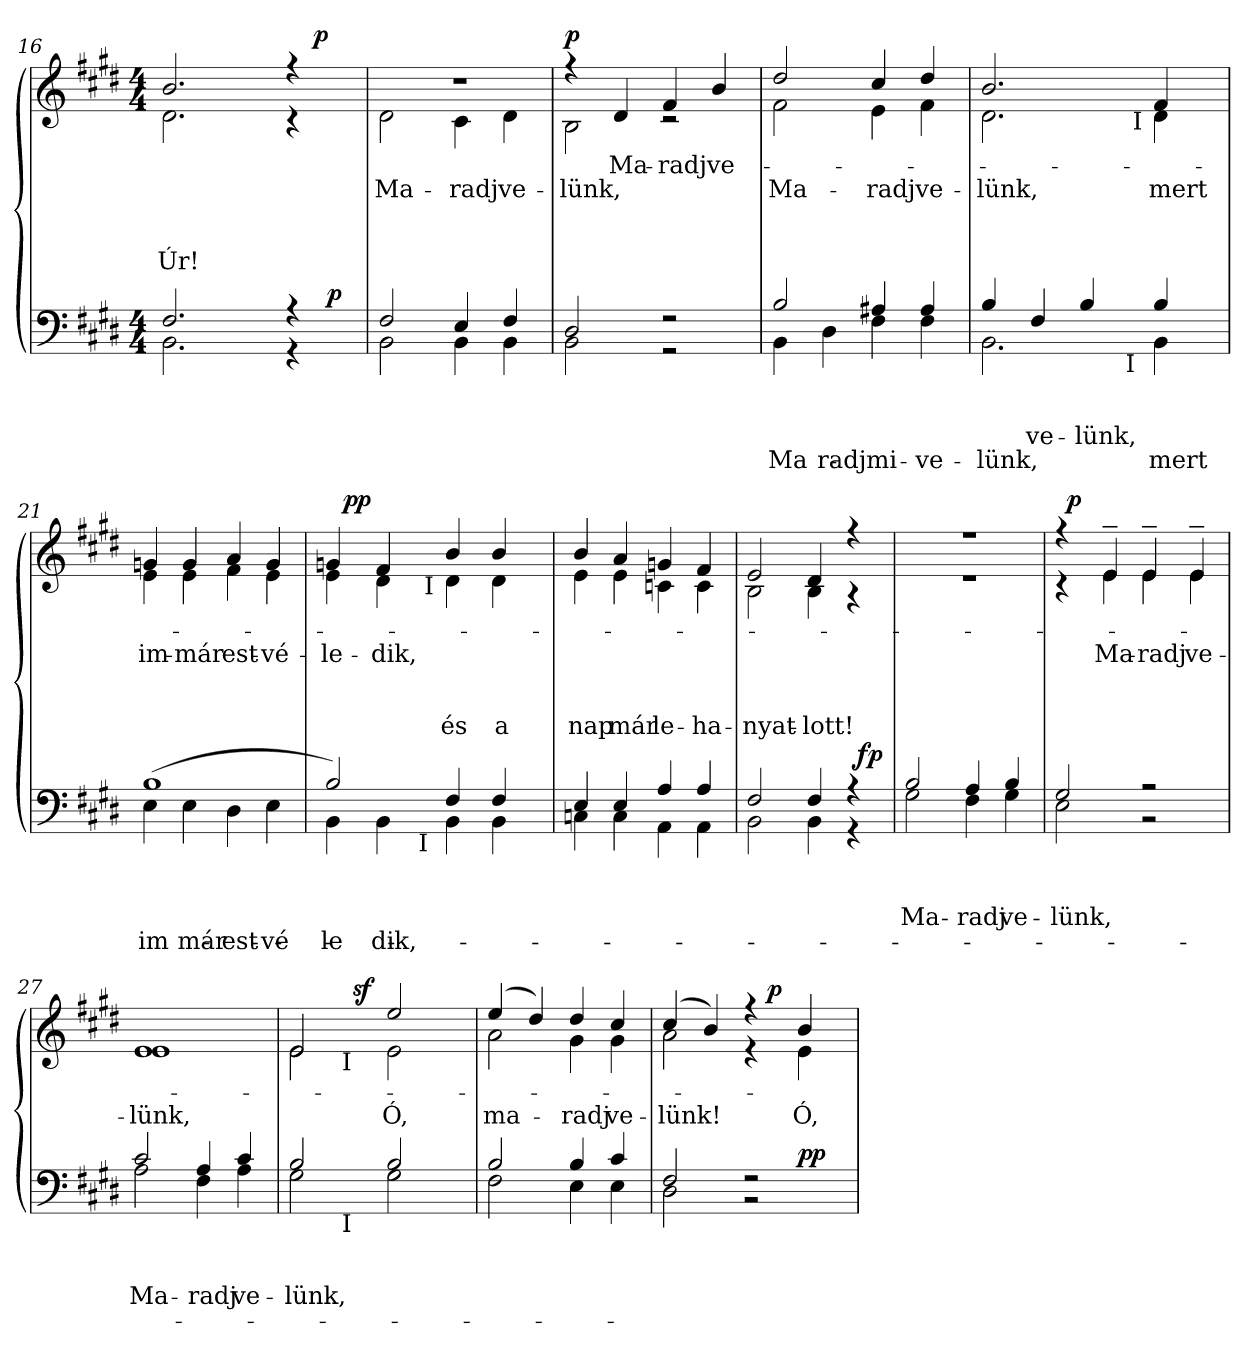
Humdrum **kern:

**kern	**text	**text	**text	**text	**dynam	**kern	**text	**text	**text	**text	**text	**dynam
*part2	*part2	*part2	*part2	*part2	*part2	*part1	*part1	*part1	*part1	*part1	*part1	*part1
*staff2	*staff2	*staff2	*staff2	*staff2	*staff2	*staff1	*staff1	*staff1	*staff1	*staff1	*staff1	*staff1
*clefF4	*	*	*	*	*	*clefG2	*	*	*	*	*	*
*k[f#c#g#d#]	*	*	*	*	*	*k[f#c#g#d#]	*	*	*	*	*	*
*c#:	*	*	*	*	*	*c#:	*	*	*	*	*	*
*M4/4	*	*	*	*	*	*M4/4	*	*	*	*	*	*
=16	=16	=16	=16	=16	=16	=16	=16	=16	=16	=16	=16	=16
*^	*	*	*	*	*	*^	*	*	*	*	*	*
!	!	!	!	!	!	!	!	!	!	!	!	!	!LO:LY:b	!
*	*^	*	*	*	*	*	*	*^	*	*	*	*	*	*
2.F#/	2.BB\	2..ryy	.	.	.	.	.	2.b/	2.d#\	2ryy	.	.	.	.	Úr!	.
.	.	.	.	.	.	.	.	.	.	4ryy	.	.	.	.	.	.
4r	4r	.	.	.	.	.	.	4r	4r	16.ryy	.	.	.	.	.	.
!	!	!	!	!	!	!	!	!	!	!	!	!	!	!	!	!LO:DY:b
.	.	.	.	.	.	.	.	.	.	8ryy	.	.	.	.	.	p
!	!	!	!	!	!	!	!LO:DY:a	!	!	!	!	!	!	!	!	!
.	.	8ryy	.	.	.	.	p	.	.	.	.	.	.	.	.	.
.	.	.	.	.	.	.	.	.	.	32ryy	.	.	.	.	.	.
*	*v	*v	*	*	*	*	*	*	*	*	*	*	*	*	*	*
*	*	*	*	*	*	*	*	*v	*v	*	*	*	*	*	*
=17	=17	=17	=17	=17	=17	=17	=17	=17	=17	=17	=17	=17	=17	=17
*	*^	*	*	*	*	*	*	*^	*	*	*	*	*	*
!	!	!	!	!	!	!	!	!	!	!	!	!LO:LY:b	!	!	!	!
*	*v	*v	*	*	*	*	*	*	*	*	*	*	*	*	*	*
*	*	*	*	*	*	*	*	*v	*v	*	*	*	*	*	*
2F#/	2BB\	.	.	.	.	.	1rdd	2d#\	.	Ma-	.	.	.	.
!	!	!	!	!	!	!	!	!	!	!LO:LY:b	!	!	!	!
4E/	4BB\	.	.	.	.	.	.	4c#\	.	-radj	.	.	.	.
!	!	!	!	!	!	!	!	!	!	!LO:LY:b	!	!	!	!
4F#/	4BB\	.	.	.	.	.	.	4d#\	.	ve-	.	.	.	.
=18	=18	=18	=18	=18	=18	=18	=18	=18	=18	=18	=18	=18	=18	=18
!	!	!	!	!	!	!	!	!	!	!LO:LY:b	!	!	!	!LO:DY:a
2D#/	2BB\	.	.	.	.	.	4ree	2B\	.	-lünk,	.	.	.	p
!	!	!	!	!	!	!	!	!	!LO:LY:a	!	!	!	!	!
.	.	.	.	.	.	.	4d#/	.	Ma-	.	.	.	.	.
!	!	!	!	!	!	!	!	!	!LO:LY:a	!	!	!	!	!
2r	2r	.	.	.	.	.	4f#/	2rc	-radj	.	.	.	.	.
!	!	!	!	!	!	!	!	!	!LO:LY:a	!	!	!	!	!
.	.	.	.	.	.	.	4b/	.	ve-	.	.	.	.	.
=19	=19	=19	=19	=19	=19	=19	=19	=19	=19	=19	=19	=19	=19	=19
!	!	!	!	!	!LO:LY:b	!	!	!	!	!	!	!	!	!
!	!	!	!	!	!	!	!	!	!LO:LY:a	!	!	!	!	!
!	!	!	!	!	!	!	!	!	!	!LO:LY:b	!	!	!	!
2B/	4BB\	.	.	.	Ma-	.	2dd#/	2f#\	.	Ma-	.	.	.	.
!	!	!	!	!	!LO:LY:b	!	!	!	!	!	!	!	!	!
.	4D#\	.	.	.	-radj	.	.	.	.	.	.	.	.	.
!	!	!	!	!	!LO:LY:b	!	!	!	!	!	!	!	!	!
!	!	!	!	!	!	!	!	!	!LO:LY:a	!	!	!	!	!
!	!	!	!	!	!	!	!	!	!	!LO:LY:b	!	!	!	!
4A#X/	4F#\	.	.	.	mi-	.	4cc#/	4e\	.	-radj	.	.	.	.
!	!	!	!	!	!LO:LY:b	!	!	!	!	!	!	!	!	!
!	!	!	!	!	!	!	!	!	!LO:LY:a	!	!	!	!	!
!	!	!	!	!	!	!	!	!	!	!LO:LY:b	!	!	!	!
4A#/	4F#\	.	.	.	-ve-	.	4dd#/	4f#\	.	ve-	.	.	.	.
*	*	*	*	*	*	*	*v	*v	*	*	*	*	*	*
!!LO:LB:g=z
=20	=20	=20	=20	=20	=20	=20	=20	=20	=20	=20	=20	=20	=20
*	*	*	*	*	*	*	*^	*	*	*	*	*	*
!	!	!	!	!	!LO:LY:b	!	!	!	!	!	!	!	!	!
*	*	*	*	*	*	*	*v	*v	*	*	*	*	*	*
*	*	*	*	*	*	*	*^	*	*	*	*	*	*
!	!	!	!	!	!	!	!	!	!LO:LY:a	!	!	!	!	!
!	!	!	!	!	!	!	!	!	!	!LO:LY:b	!	!	!	!
*	*^	*	*	*	*	*	*	*^	*	*	*	*	*	*
4B/	2.BB\	3%2ryy	.	.	.	-lünk,	.	2.b/	2.d#\	2ryy	.	-lünk,	.	.	.	.
!	!	!	!	!	!LO:LY:a	!	!	!	!	!	!	!	!	!	!	!
4F#/	.	.	.	.	ve-	.	.	.	.	.	.	.	.	.	.	.
!	!	!	!	!	!LO:LY:a	!	!	!	!	!	!	!	!	!	!	!
4B/	.	.	.	.	-lünk,	.	.	.	.	8.ryy	.	.	.	.	.	.
.	.	96ryy	.	.	.	.	.	.	.	.	.	.	.	.	.	.
!	!	!LO:TX:b:t=I	!	!	!	!	!	!	!	!	!	!	!	!	!	!
.	.	6ryy	.	.	.	.	.	.	.	.	.	.	.	.	.	.
!	!	!	!	!	!	!	!	!	!	!LO:TX:b:t=I	!	!	!	!	!	!
.	.	.	.	.	.	.	.	.	.	4ryy	.	.	.	.	.	.
!	!	!	!	!	!LO:LY:a	!	!	!	!	!	!	!	!	!	!	!
!	!	!	!	!	!	!LO:LY:b	!	!	!	!	!	!	!	!	!	!
!	!	!	!	!	!	!	!	!	!	!	!	!LO:LY:b	!	!	!	!
4B/	4BB\	.	.	.	.	mert	.	4f#/	4d#\	.	.	mert	.	.	.	.
.	.	12...ryy	.	.	.	.	.	.	.	.	.	.	.	.	.	.
.	.	.	.	.	.	.	.	.	.	16ryy	.	.	.	.	.	.
*v	*v	*v	*	*	*	*	*	*	*	*	*	*	*	*	*	*
*	*	*	*	*	*	*v	*v	*v	*	*	*	*	*	*
=21	=21	=21	=21	=21	=21	=21	=21	=21	=21	=21	=21	=21
*^	*	*	*	*	*	*^	*	*	*	*	*	*
*	*^	*	*	*	*	*	*	*^	*	*	*	*	*	*
!	!	!	!	!	!LO:LY:a	!	!	!	!	!	!	!	!	!	!	!
*	*v	*v	*	*	*	*	*	*	*	*	*	*	*	*	*	*
*	*	*	*	*	*	*	*v	*v	*v	*	*	*	*	*	*
*	*^	*	*	*	*	*	*^	*	*	*	*	*	*
*	*	*	*	*	*	*	*	*	*^	*	*	*	*	*	*
!	!	!	!	!	!	!LO:LY:b	!	!	!	!	!	!	!	!	!	!
*	*v	*v	*	*	*	*	*	*	*	*	*	*	*	*	*	*
*	*	*	*	*	*	*	*	*v	*v	*	*	*	*	*	*
*	*^	*	*	*	*	*	*	*^	*	*	*	*	*	*
!	!	!	!	!	!	!	!	!	!	!	!	!LO:LY:b	!	!	!	!
*	*v	*v	*	*	*	*	*	*	*	*	*	*	*	*	*	*
*	*	*	*	*	*	*	*	*v	*v	*	*	*	*	*	*
(>1B	4E\	.	.	.	im-	.	4gn/	4e\	.	im-	.	.	.	.
!	!	!	!	!	!LO:LY:b	!	!	!	!	!	!	!	!	!
!	!	!	!	!	!	!	!	!	!	!LO:LY:b	!	!	!	!
.	4E\	.	.	.	-már	.	4g/	4e\	.	-már	.	.	.	.
!	!	!	!	!	!LO:LY:b	!	!	!	!	!	!	!	!	!
!	!	!	!	!	!	!	!	!	!	!LO:LY:b	!	!	!	!
.	4D#\	.	.	.	est-	.	4a/	4f#\	.	est-	.	.	.	.
!	!	!	!	!	!LO:LY:b	!	!	!	!	!	!	!	!	!
!	!	!	!	!	!	!	!	!	!	!LO:LY:b	!	!	!	!
.	4E\	.	.	.	-vé-	.	4g/	4e\	.	-vé-	.	.	.	.
*v	*v	*	*	*	*	*	*	*	*	*	*	*	*	*
*	*	*	*	*	*	*v	*v	*	*	*	*	*	*
=22	=22	=22	=22	=22	=22	=22	=22	=22	=22	=22	=22	=22
*^	*	*	*	*	*	*^	*	*	*	*	*	*
!	!	!	!	!LO:LY:a	!	!	!	!	!	!	!	!	!	!
*	*	*	*	*	*	*	*v	*v	*	*	*	*	*	*
*	*	*	*	*	*	*	*^	*	*	*	*	*	*
!	!	!	!	!	!LO:LY:b	!	!	!	!	!	!	!	!	!
!	!	!	!	!	!	!	!	!	!	!LO:LY:b	!	!	!	!
*	*^	*	*	*	*	*	*^	*^	*	*	*	*	*	*
2B/)	4BB\	3ryy	.	.	.	-le-	.	4gn/	4e\	16ryy	4ryy	.	-le-	.	.	.	.
!	!	!	!	!	!	!	!	!	!	!	!	!	!	!	!	!	!LO:DY:a
.	.	.	.	.	.	.	.	.	.	2...ryy	.	.	.	.	.	.	pp
!	!	!	!	!	!	!LO:LY:b	!	!	!	!	!	!	!	!	!	!	!
!	!	!	!	!	!	!	!	!	!	!	!	!	!LO:LY:b	!	!	!	!
.	4BB\	.	.	.	.	-dik,	.	4f#/	4d#\	.	8ryy	.	-dik,	.	.	.	.
.	.	24.ryy	.	.	.	.	.	.	.	.	.	.	.	.	.	.	.
.	.	.	.	.	.	.	.	.	.	.	32ryy	.	.	.	.	.	.
!	!	!LO:TX:b:t=I	!	!	!	!	!	!	!	!	!	!	!	!	!	!	!
.	.	3ryy	.	.	.	.	.	.	.	.	.	.	.	.	.	.	.
!	!	!	!	!	!	!	!	!	!	!	!LO:TX:b:t=I	!	!	!	!	!	!
.	.	.	.	.	.	.	.	.	.	.	2ryy	.	.	.	.	.	.
!	!	!	!	!	!	!	!	!	!	!	!	!	!	!	!	!LO:LY:b	!
4F#/	4BB\	.	.	.	.	.	.	4b/	4d#\	.	.	.	.	.	.	és	.
.	.	6ryy	.	.	.	.	.	.	.	.	.	.	.	.	.	.	.
!	!	!	!	!	!	!	!	!	!	!	!	!	!	!	!	!LO:LY:b	!
4F#/	4BB\	.	.	.	.	.	.	4b/	4d#\	.	.	.	.	.	.	a	.
.	.	12ryy	.	.	.	.	.	.	.	.	.	.	.	.	.	.	.
.	.	.	.	.	.	.	.	.	.	.	16.ryy	.	.	.	.	.	.
.	.	48ryy	.	.	.	.	.	.	.	.	.	.	.	.	.	.	.
*	*v	*v	*	*	*	*	*	*	*	*	*	*	*	*	*	*	*
*	*	*	*	*	*	*	*	*v	*v	*v	*	*	*	*	*	*
=23	=23	=23	=23	=23	=23	=23	=23	=23	=23	=23	=23	=23	=23	=23
*	*^	*	*	*	*	*	*^	*^	*	*	*	*	*	*
!	!	!	!	!	!	!	!	!	!	!	!	!	!	!	!	!LO:LY:b	!
*	*v	*v	*	*	*	*	*	*	*	*	*	*	*	*	*	*	*
*	*	*	*	*	*	*	*	*v	*v	*v	*	*	*	*	*	*
4E/	4Cn\	.	.	.	.	.	4b/	4e\	.	.	.	.	nap	.
!	!	!	!	!	!	!	!	!	!	!	!	!	!LO:LY:b	!
4E/	4C\	.	.	.	.	.	4a/	4e\	.	.	.	.	már	.
!	!	!	!	!	!	!	!	!	!	!	!	!	!LO:LY:b	!
4A/	4AA\	.	.	.	.	.	4gn/	4cn\	.	.	.	.	le-	.
!	!	!	!	!	!	!	!	!	!	!	!	!	!LO:LY:b	!
4A/	4AA\	.	.	.	.	.	4f#/	4c\	.	.	.	.	-ha-	.
=24	=24	=24	=24	=24	=24	=24	=24	=24	=24	=24	=24	=24	=24	=24
!	!	!	!	!	!	!	!	!	!	!	!	!	!LO:LY:b	!
*	*^	*	*	*	*	*	*	*	*	*	*	*	*	*
2F#/	2BB\	2ryy	.	.	.	.	.	2e/	2B\	.	.	.	.	-nyat-	.
!	!	!	!	!	!	!	!	!	!	!	!	!	!	!LO:LY:b	!
4F#/	4BB\	4ryy	.	.	.	.	.	4d#/	4B\	.	.	.	.	-lott!	.
4r	4r	32ryy	.	.	.	.	.	4r	4r	.	.	.	.	.	.
!	!	!	!	!	!	!	!LO:DY:a	!	!	!	!	!	!	!	!
.	.	8..ryy	.	.	.	.	fp	.	.	.	.	.	.	.	.
*v	*v	*v	*	*	*	*	*	*	*	*	*	*	*	*	*
=25	=25	=25	=25	=25	=25	=25	=25	=25	=25	=25	=25	=25	=25
*^	*	*	*	*	*	*	*	*	*	*	*	*	*
*	*^	*	*	*	*	*	*	*	*	*	*	*	*	*
!	!	!	!	!	!LO:LY:a	!	!	!	!	!	!	!	!	!	!
*	*v	*v	*	*	*	*	*	*	*	*	*	*	*	*	*
2B/	2G#\	.	.	Ma-	.	.	1r	1r	.	.	.	.	.	.
!	!	!	!	!LO:LY:a	!	!	!	!	!	!	!	!	!	!
4A/	4F#\	.	.	-radj	.	.	.	.	.	.	.	.	.	.
!	!	!	!	!LO:LY:a	!	!	!	!	!	!	!	!	!	!
4B/	4G#\	.	.	ve-	.	.	.	.	.	.	.	.	.	.
*	*	*	*	*	*	*	*v	*v	*	*	*	*	*	*
!!LO:LB:g=z
=26	=26	=26	=26	=26	=26	=26	=26	=26	=26	=26	=26	=26	=26
!	!	!	!	!LO:LY:a	!	!	!	!	!	!	!	!	!
*	*	*	*	*	*	*	*^	*	*	*	*	*	*
*	*	*	*	*	*	*	*	*^	*	*	*	*	*	*
2G#/	2E\	.	.	-lünk,	.	.	4r	4r	32ryy	.	.	.	.	.	.
!	!	!	!	!	!	!	!	!	!	!	!	!	!	!	!LO:DY:a
.	.	.	.	.	.	.	.	.	2ryy	.	.	.	.	.	p
!	!	!	!	!	!	!	!	!	!	!	!LO:LY:b	!	!	!	!
.	.	.	.	.	.	.	4e~</	4e\	.	.	Ma-	.	.	.	.
!	!	!	!	!	!	!	!	!	!	!	!LO:LY:b	!	!	!	!
2r	2r	.	.	.	.	.	4e~</	4e\	.	.	-radj	.	.	.	.
.	.	.	.	.	.	.	.	.	4...ryy	.	.	.	.	.	.
!	!	!	!	!	!	!	!	!	!	!	!LO:LY:b	!	!	!	!
.	.	.	.	.	.	.	4e~</	4e\	.	.	ve-	.	.	.	.
*	*	*	*	*	*	*	*v	*v	*v	*	*	*	*	*	*
=27	=27	=27	=27	=27	=27	=27	=27	=27	=27	=27	=27	=27	=27
*	*	*	*	*	*	*	*^	*	*	*	*	*	*
*	*	*	*	*	*	*	*	*^	*	*	*	*	*	*
!	!	!	!	!LO:LY:a	!	!	!	!	!	!	!	!	!	!	!
*	*	*	*	*	*	*	*	*v	*v	*	*	*	*	*	*
*	*	*	*	*	*	*	*	*^	*	*	*	*	*	*
!	!	!	!	!	!	!	!	!	!	!	!LO:LY:b	!	!	!	!
*	*	*	*	*	*	*	*	*v	*v	*	*	*	*	*	*
2c#/	2A\	.	.	Ma-	.	.	1e	1e	.	-lünk,	.	.	.	.
!	!	!	!	!LO:LY:a	!	!	!	!	!	!	!	!	!	!
4A/	4F#\	.	.	-radj	.	.	.	.	.	.	.	.	.	.
!	!	!	!	!LO:LY:a	!	!	!	!	!	!	!	!	!	!
4c#/	4A\	.	.	ve-	.	.	.	.	.	.	.	.	.	.
*v	*v	*	*	*	*	*	*	*	*	*	*	*	*	*
*	*	*	*	*	*	*v	*v	*	*	*	*	*	*
=28	=28	=28	=28	=28	=28	=28	=28	=28	=28	=28	=28	=28
*^	*	*	*	*	*	*	*	*	*	*	*	*
!	!	!	!	!LO:LY:a	!	!	!	!	!	!	!	!	!
*	*^	*	*	*	*	*	*^	*	*	*	*	*	*
*	*	*	*	*	*	*	*	*	*^	*	*	*	*	*	*
*	*	*	*	*	*	*	*	*	*	*^	*	*	*	*	*	*
2B/	2G#\	4ryy	.	.	-lünk,	.	.	2e/	2e\	4ryy	4ryy	.	.	.	.	.	.
.	.	32ryy	.	.	.	.	.	.	.	16ryy	32ryy	.	.	.	.	.	.
!	!	!	!	!	!	!	!	!	!	!	!LO:TX:b:t=I	!	!	!	!	!	!
!	!	!LO:TX:b:t=I	!	!	!	!	!	!	!	!	!	!	!	!	!	!	!
.	.	2ryy	.	.	.	.	.	.	.	.	2ryy	.	.	.	.	.	.
!	!	!	!	!	!	!	!	!	!	!	!	!	!	!	!	!	!LO:DY:a
.	.	.	.	.	.	.	.	.	.	2ryy	.	.	.	.	.	.	sf
!	!	!	!	!	!	!	!	!	!	!	!	!	!LO:LY:b	!	!	!	!
2B/	2G#\	.	.	.	.	.	.	2ee/	2e\	.	.	.	Ó,	.	.	.	.
.	.	8..ryy	.	.	.	.	.	.	.	.	8..ryy	.	.	.	.	.	.
.	.	.	.	.	.	.	.	.	.	8.ryy	.	.	.	.	.	.	.
*	*v	*v	*	*	*	*	*	*	*	*	*	*	*	*	*	*	*
*	*	*	*	*	*	*	*	*v	*v	*v	*	*	*	*	*	*
=29	=29	=29	=29	=29	=29	=29	=29	=29	=29	=29	=29	=29	=29	=29
*	*^	*	*	*	*	*	*^	*^	*	*	*	*	*	*
!	!	!	!	!	!	!	!	!	!	!	!	!	!LO:LY:b	!	!	!	!
*	*v	*v	*	*	*	*	*	*	*	*	*	*	*	*	*	*	*
*	*	*	*	*	*	*	*	*v	*v	*v	*	*	*	*	*	*
2B/	2F#\	.	.	.	.	.	(>4ee/	2a\	.	ma-	.	.	.	.
.	.	.	.	.	.	.	4dd#/)	.	.	.	.	.	.	.
!	!	!	!	!	!	!	!	!	!	!LO:LY:b	!	!	!	!
4B/	4E\	.	.	.	.	.	4dd#/	4g#\	.	-radj	.	.	.	.
!	!	!	!	!	!	!	!	!	!	!LO:LY:b	!	!	!	!
4c#/	4E\	.	.	.	.	.	4cc#/	4g#\	.	ve-	.	.	.	.
=30	=30	=30	=30	=30	=30	=30	=30	=30	=30	=30	=30	=30	=30	=30
!	!	!	!	!	!	!	!	!	!	!LO:LY:b	!	!	!	!
*	*^	*	*	*	*	*	*	*^	*	*	*	*	*	*
2F#/	2D#\	2.ryy	.	.	.	.	.	(>4cc#/	2a\	2ryy	.	-lünk!	.	.	.	.
.	.	.	.	.	.	.	.	4b/)	.	.	.	.	.	.	.	.
2r	2r	.	.	.	.	.	.	4r	4r	16.ryy	.	.	.	.	.	.
!	!	!	!	!	!	!	!	!	!	!	!	!	!	!	!	!LO:DY:b
.	.	.	.	.	.	.	.	.	.	4ryy	.	.	.	.	.	p
!	!	!	!	!	!	!	!	!	!	!	!LO:LY:a	!	!	!	!	!
!	!	!	!	!	!	!	!LO:DY:a	!	!	!	!	!LO:LY:b	!	!	!	!
.	.	4ryy	.	.	.	.	pp	4b/	4e\	.	.	Ó,	.	.	.	.
.	.	.	.	.	.	.	.	.	.	8ryy	.	.	.	.	.	.
.	.	.	.	.	.	.	.	.	.	32ryy	.	.	.	.	.	.
*v	*v	*v	*	*	*	*	*	*	*	*	*	*	*	*	*	*
*	*	*	*	*	*	*v	*v	*v	*	*	*	*	*	*
=	=	=	=	=	=	=	=	=	=	=	=	=
*-	*-	*-	*-	*-	*-	*-	*-	*-	*-	*-	*-	*-
